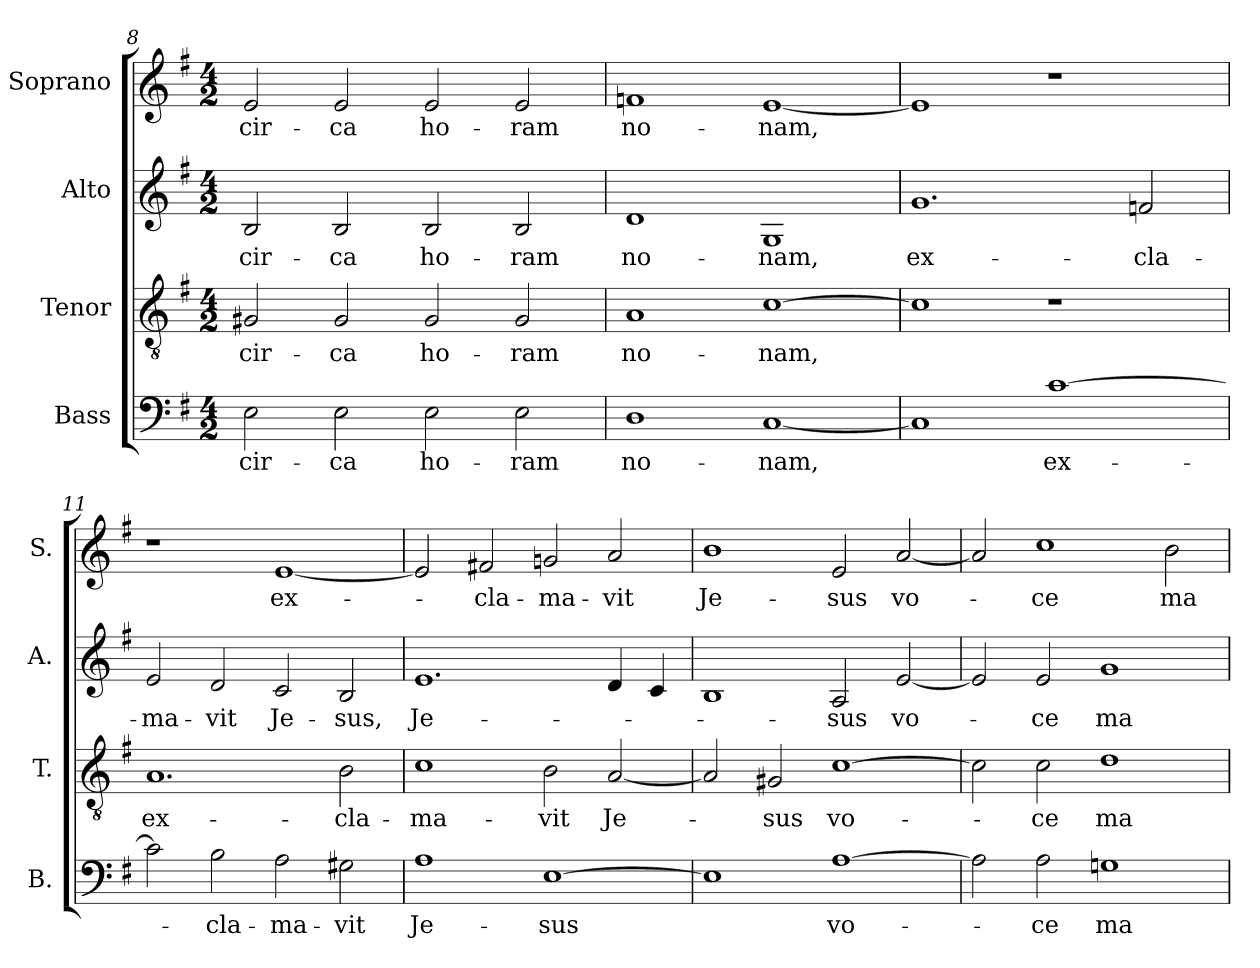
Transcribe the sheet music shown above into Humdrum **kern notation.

**kern	**text	**kern	**text	**kern	**text	**kern	**text
*part4	*part4	*part3	*part3	*part2	*part2	*part1	*part1
*staff4	*staff4	*staff3	*staff3	*staff2	*staff2	*staff1	*staff1
*I"Bass	*	*I"Tenor	*	*I"Alto	*	*I"Soprano	*
*I'B.	*	*I'T.	*	*I'A.	*	*I'S.	*
*clefF4	*	*clefGv2	*	*clefG2	*	*clefG2	*
*	*	*ITrd7c12	*	*	*	*	*
*k[f#]	*	*k[f#]	*	*k[f#]	*	*k[f#]	*
*G:	*	*G:	*	*G:	*	*G:	*
*M4/2	*	*M4/2	*	*M4/2	*	*M4/2	*
=8	=8	=8	=8	=8	=8	=8	=8
!	!LO:LY:b:color=#000000	!	!	!	!	!	!
!	!	!	!LO:LY:b:color=#000000	!	!	!	!
!	!	!	!	!	!LO:LY:b:color=#000000	!	!
!	!	!	!	!	!	!	!LO:LY:b:color=#000000
2Ei\	cir-	2GG#Xi/	cir-	2Bi/	cir-	2ei/	cir-
!	!LO:LY:b:color=#000000	!	!	!	!	!	!
!	!	!	!LO:LY:b:color=#000000	!	!	!	!
!	!	!	!	!	!LO:LY:b:color=#000000	!	!
!	!	!	!	!	!	!	!LO:LY:b:color=#000000
2Ei\	-ca	2GG#i/	-ca	2Bi/	-ca	2ei/	-ca
!	!LO:LY:b:color=#000000	!	!	!	!	!	!
!	!	!	!LO:LY:b:color=#000000	!	!	!	!
!	!	!	!	!	!LO:LY:b:color=#000000	!	!
!	!	!	!	!	!	!	!LO:LY:b:color=#000000
2Ei\	ho-	2GG#i/	ho-	2Bi/	ho-	2ei/	ho-
!	!LO:LY:b:color=#000000	!	!	!	!	!	!
!	!	!	!LO:LY:b:color=#000000	!	!	!	!
!	!	!	!	!	!LO:LY:b:color=#000000	!	!
!	!	!	!	!	!	!	!LO:LY:b:color=#000000
2Ei\	-ram	2GG#i/	-ram	2Bi/	-ram	2ei/	-ram
=9	=9	=9	=9	=9	=9	=9	=9
!	!LO:LY:b:color=#000000	!	!	!	!	!	!
!	!	!	!LO:LY:b:color=#000000	!	!	!	!
!	!	!	!	!	!LO:LY:b:color=#000000	!	!
!	!	!	!	!	!	!	!LO:LY:b:color=#000000
1Di	no-	1AAi	no-	1di	no-	1fni	no-
!	!LO:LY:b:color=#000000	!	!	!	!	!	!
!	!	!	!LO:LY:b:color=#000000	!	!	!	!
!	!	!	!	!	!LO:LY:b:color=#000000	!	!
!	!	!	!	!	!	!	!LO:LY:b:color=#000000
[1Ci	-nam,	[1Ci	-nam,	1Gi	-nam,	[1ei	-nam,
=10	=10	=10	=10	=10	=10	=10	=10
!	!	!	!	!	!LO:LY:b:color=#000000	!	!
1Ci]	.	1Ci]	.	1.gi	ex-	1ei]	.
!	!LO:LY:b:color=#000000	!	!	!	!	!	!
[1ci	ex-	1r	.	.	.	1r	.
!	!	!	!	!	!LO:LY:b:color=#000000	!	!
.	.	.	.	2fni/	-cla-	.	.
=11	=11	=11	=11	=11	=11	=11	=11
!	!	!	!LO:LY:b:color=#000000	!	!	!	!
!	!	!	!	!	!LO:LY:b:color=#000000	!	!
2ci\]	.	1.AAi	ex-	2ei/	-ma-	1r	.
!	!LO:LY:b:color=#000000	!	!	!	!	!	!
!	!	!	!	!	!LO:LY:b:color=#000000	!	!
2Bi\	-cla-	.	.	2di/	-vit	.	.
!	!LO:LY:b:color=#000000	!	!	!	!	!	!
!	!	!	!	!	!LO:LY:b:color=#000000	!	!
!	!	!	!	!	!	!	!LO:LY:b:color=#000000
2Ai\	-ma-	.	.	2ci/	Je-	[1ei	ex-
!	!LO:LY:b:color=#000000	!	!	!	!	!	!
!	!	!	!LO:LY:b:color=#000000	!	!	!	!
!	!	!	!	!	!LO:LY:b:color=#000000	!	!
2G#Xi\	-vit	2BBi\	-cla-	2Bi/	-sus,	.	.
=12	=12	=12	=12	=12	=12	=12	=12
!	!LO:LY:b:color=#000000	!	!	!	!	!	!
!	!	!	!LO:LY:b:color=#000000	!	!	!	!
!	!	!	!	!	!LO:LY:b:color=#000000	!	!
1Ai	Je-	1Ci	-ma-	1.ei	Je-	2ei/]	.
!	!	!	!	!	!	!	!LO:LY:b:color=#000000
.	.	.	.	.	.	2f#Xi/	-cla-
!	!LO:LY:b:color=#000000	!	!	!	!	!	!
!	!	!	!LO:LY:b:color=#000000	!	!	!	!
!	!	!	!	!	!	!	!LO:LY:b:color=#000000
[1Ei	-sus	2BBi\	-vit	.	.	2gni/	-ma-
!	!	!	!LO:LY:b:color=#000000	!	!	!	!
!	!	!	!	!	!	!	!LO:LY:b:color=#000000
.	.	[2AAi/	Je-	4di/	.	2ai/	-vit
.	.	.	.	4ci/	.	.	.
=13	=13	=13	=13	=13	=13	=13	=13
!	!	!	!	!	!	!	!LO:LY:b:color=#000000
1Ei]	.	2AAi/]	.	1Bi	.	1bi	Je-
!	!	!	!LO:LY:b:color=#000000	!	!	!	!
.	.	2GG#Xi/	-sus	.	.	.	.
!	!LO:LY:b:color=#000000	!	!	!	!	!	!
!	!	!	!LO:LY:b:color=#000000	!	!	!	!
!	!	!	!	!	!LO:LY:b:color=#000000	!	!
!	!	!	!	!	!	!	!LO:LY:b:color=#000000
[1Ai	vo-	[1Ci	vo-	2Ai/	-sus	2ei/	-sus
!	!	!	!	!	!LO:LY:b:color=#000000	!	!
!	!	!	!	!	!	!	!LO:LY:b:color=#000000
.	.	.	.	[2ei/	vo-	[2ai/	vo-
!!LO:LB:g=z
=14	=14	=14	=14	=14	=14	=14	=14
2Ai\]	.	2Ci\]	.	2ei/]	.	2ai/]	.
!	!LO:LY:b:color=#000000	!	!	!	!	!	!
!	!	!	!LO:LY:b:color=#000000	!	!	!	!
!	!	!	!	!	!LO:LY:b:color=#000000	!	!
!	!	!	!	!	!	!	!LO:LY:b:color=#000000
2Ai\	-ce	2Ci\	-ce	2ei/	-ce	1cci	-ce
!	!LO:LY:b:color=#000000	!	!	!	!	!	!
!	!	!	!LO:LY:b:color=#000000	!	!	!	!
!	!	!	!	!	!LO:LY:b:color=#000000	!	!
1Gni	ma-	1Di	ma-	1gi	ma-	.	.
!	!	!	!	!	!	!	!LO:LY:b:color=#000000
.	.	.	.	.	.	2bi\	ma-
=	=	=	=	=	=	=	=
*-	*-	*-	*-	*-	*-	*-	*-
